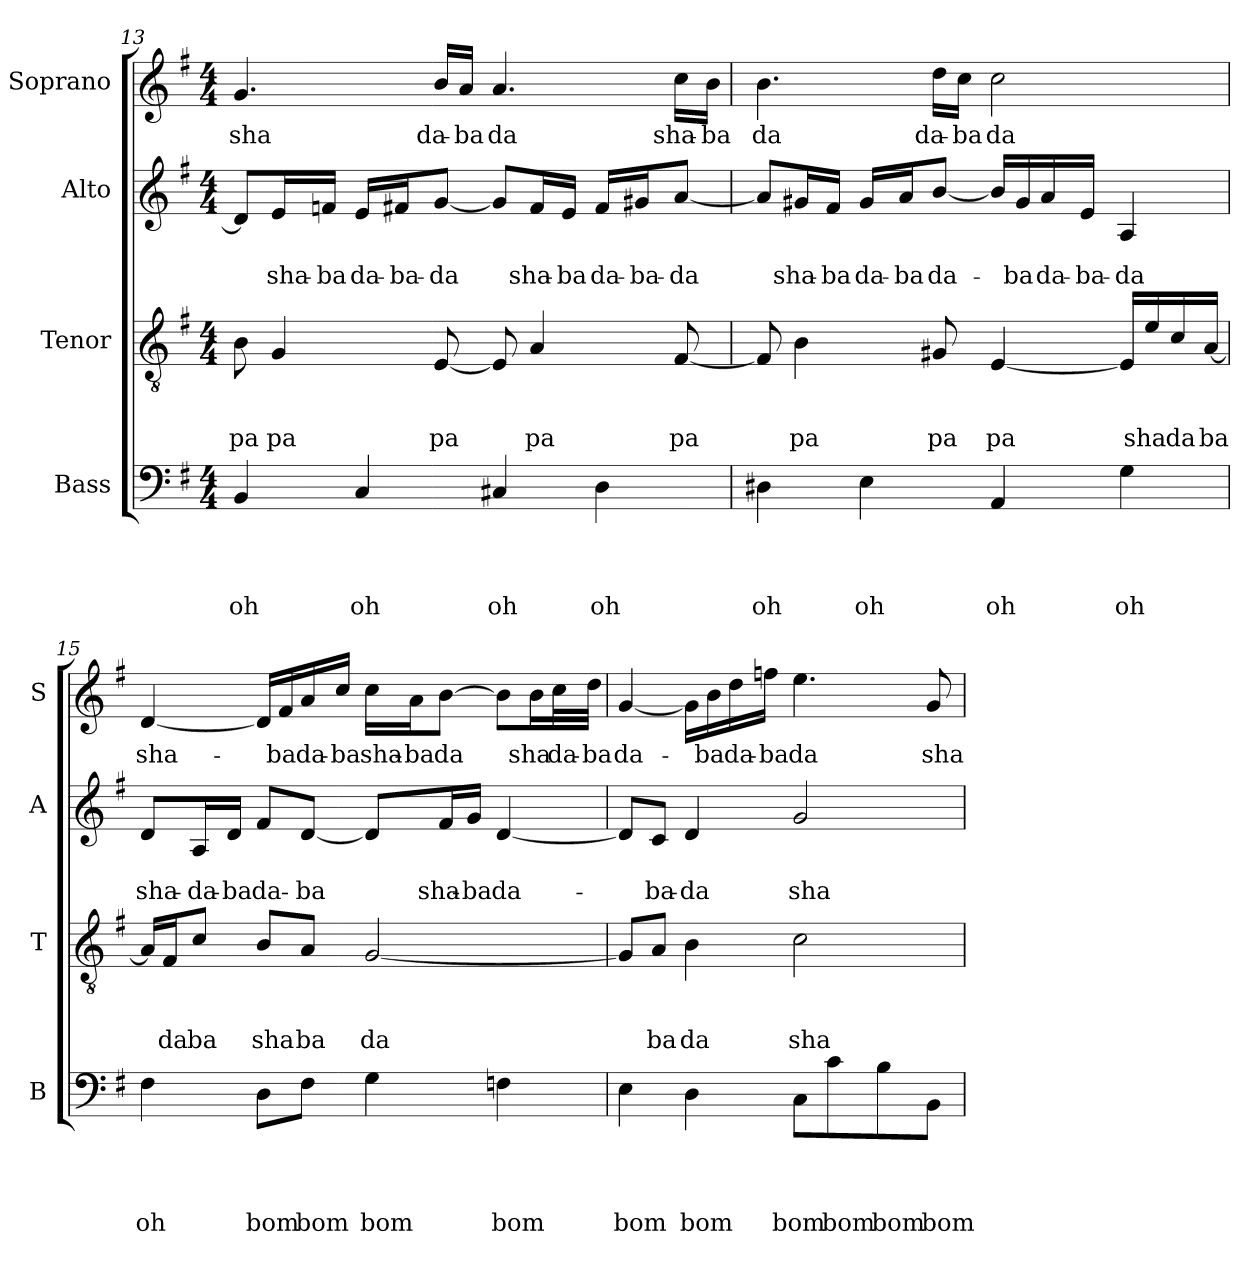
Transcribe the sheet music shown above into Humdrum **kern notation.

**kern	**text	**text	**text	**text	**kern	**text	**text	**text	**kern	**text	**text	**kern	**text
*part4	*part4	*part4	*part4	*part4	*part3	*part3	*part3	*part3	*part2	*part2	*part2	*part1	*part1
*staff4	*staff4	*staff4	*staff4	*staff4	*staff3	*staff3	*staff3	*staff3	*staff2	*staff2	*staff2	*staff1	*staff1
*I"Bass	*	*	*	*	*I"Tenor	*	*	*	*I"Alto	*	*	*I"Soprano	*
*I'B	*	*	*	*	*I'T	*	*	*	*I'A	*	*	*I'S	*
!!LO:PB:g=z
*clefF4	*	*	*	*	*clefGv2	*	*	*	*clefG2	*	*	*clefG2	*
*k[f#]	*	*	*	*	*k[f#]	*	*	*	*k[f#]	*	*	*k[f#]	*
*G:	*	*	*	*	*G:	*	*	*	*G:	*	*	*G:	*
*M4/4	*	*	*	*	*M4/4	*	*	*	*M4/4	*	*	*M4/4	*
=13	=13	=13	=13	=13	=13	=13	=13	=13	=13	=13	=13	=13	=13
!	!	!	!	!LO:LY:b	!	!	!	!LO:LY:b	!	!	!	!	!LO:LY:b
4BB/	.	.	.	oh	8B\	.	.	pa	8d/L]	.	.	4.g/	sha
!	!	!	!	!	!	!	!	!LO:LY:b	!	!	!LO:LY:b	!	!
.	.	.	.	.	4G/	.	.	pa	16e/L	.	sha-	.	.
!	!	!	!	!	!	!	!	!	!	!	!LO:LY:b	!	!
.	.	.	.	.	.	.	.	.	16fn/JJ	.	-ba	.	.
!	!	!	!	!LO:LY:b	!	!	!	!	!	!	!LO:LY:b	!	!
4C/	.	.	.	oh	.	.	.	.	16e/LL	.	da-	.	.
!	!	!	!	!	!	!	!	!	!	!	!LO:LY:b	!	!
.	.	.	.	.	.	.	.	.	16f#X/J	.	-ba-	.	.
!	!	!	!	!	!	!	!	!LO:LY:b	!	!	!LO:LY:b	!	!LO:LY:b
.	.	.	.	.	[8E/	.	.	pa	[8g/J	.	-da	16b/LL	da-
!	!	!	!	!	!	!	!	!	!	!	!	!	!LO:LY:b
.	.	.	.	.	.	.	.	.	.	.	.	16a/JJ	-ba
!	!	!	!	!LO:LY:b	!	!	!	!	!	!	!	!	!LO:LY:b
4C#X/	.	.	.	oh	8E/]	.	.	.	8g/L]	.	.	4.a/	da
!	!	!	!	!	!	!	!	!LO:LY:b	!	!	!LO:LY:b	!	!
.	.	.	.	.	4A/	.	.	pa	16f#/L	.	sha-	.	.
!	!	!	!	!	!	!	!	!	!	!	!LO:LY:b	!	!
.	.	.	.	.	.	.	.	.	16e/JJ	.	-ba	.	.
!	!	!	!	!LO:LY:b	!	!	!	!	!	!	!LO:LY:b	!	!
4D\	.	.	.	oh	.	.	.	.	16f#/LL	.	da-	.	.
!	!	!	!	!	!	!	!	!	!	!	!LO:LY:b	!	!
.	.	.	.	.	.	.	.	.	16g#X/J	.	-ba-	.	.
!	!	!	!	!	!	!	!	!LO:LY:b	!	!	!LO:LY:b	!	!LO:LY:b
.	.	.	.	.	[8F#/	.	.	pa	[8a/J	.	-da	16cc\LL	sha-
!	!	!	!	!	!	!	!	!	!	!	!	!	!LO:LY:b
.	.	.	.	.	.	.	.	.	.	.	.	16b\JJ	-ba
=14	=14	=14	=14	=14	=14	=14	=14	=14	=14	=14	=14	=14	=14
!	!	!	!	!LO:LY:b	!	!	!	!	!	!	!	!	!LO:LY:b
4D#X\	.	.	.	oh	8F#/]	.	.	.	8a/L]	.	.	4.b\	da
!	!	!	!	!	!	!	!	!LO:LY:b	!	!	!LO:LY:b	!	!
.	.	.	.	.	4B\	.	.	pa	16g#X/L	.	sha-	.	.
!	!	!	!	!	!	!	!	!	!	!	!LO:LY:b	!	!
.	.	.	.	.	.	.	.	.	16f#/JJ	.	-ba	.	.
!	!	!	!	!LO:LY:b	!	!	!	!	!	!	!LO:LY:b	!	!
4E\	.	.	.	oh	.	.	.	.	16g#/LL	.	da-	.	.
!	!	!	!	!	!	!	!	!	!	!	!LO:LY:b	!	!
.	.	.	.	.	.	.	.	.	16a/J	.	-ba	.	.
!	!	!	!	!	!	!	!	!LO:LY:b	!	!	!LO:LY:b	!	!LO:LY:b
.	.	.	.	.	8G#X/	.	.	pa	[8b/J	.	da-	16dd\LL	da-
!	!	!	!	!	!	!	!	!	!	!	!	!	!LO:LY:b
.	.	.	.	.	.	.	.	.	.	.	.	16cc\JJ	-ba
!	!	!	!	!LO:LY:b	!	!	!	!LO:LY:b	!	!	!	!	!LO:LY:b
4AA/	.	.	.	oh	[4E/	.	.	pa	16b/LL]	.	.	2cc\	da
!	!	!	!	!	!	!	!	!	!	!	!LO:LY:b	!	!
.	.	.	.	.	.	.	.	.	16g#/	.	-ba	.	.
!	!	!	!	!	!	!	!	!	!	!	!LO:LY:b	!	!
.	.	.	.	.	.	.	.	.	16a/	.	da-	.	.
!	!	!	!	!	!	!	!	!	!	!	!LO:LY:b	!	!
.	.	.	.	.	.	.	.	.	16e/JJ	.	-ba-	.	.
!	!	!	!	!LO:LY:b	!	!	!	!	!	!	!LO:LY:b	!	!
4G\	.	.	.	oh	16E/LL]	.	.	.	4A/	.	-da	.	.
!	!	!	!	!	!	!	!	!LO:LY:b	!	!	!	!	!
.	.	.	.	.	16e/	.	.	sha	.	.	.	.	.
!	!	!	!	!	!	!	!	!LO:LY:b	!	!	!	!	!
.	.	.	.	.	16c/	.	.	da	.	.	.	.	.
!	!	!	!	!	!	!	!	!LO:LY:b	!	!	!	!	!
.	.	.	.	.	[16A/JJ	.	.	ba	.	.	.	.	.
!!LO:LB:g=z
=15	=15	=15	=15	=15	=15	=15	=15	=15	=15	=15	=15	=15	=15
!	!	!	!	!LO:LY:b	!	!	!	!	!	!	!LO:LY:b	!	!LO:LY:b
4F#\	.	.	.	oh	16A/LL]	.	.	.	8d/L	.	sha-	[4d/	sha-
!	!	!	!	!	!	!	!	!LO:LY:b	!	!	!	!	!
.	.	.	.	.	16F#/J	.	.	da	.	.	.	.	.
!	!	!	!	!	!	!	!	!LO:LY:b	!	!	!LO:LY:b	!	!
.	.	.	.	.	8c/J	.	.	ba	16A/L	.	-da-	.	.
!	!	!	!	!	!	!	!	!	!	!	!LO:LY:b	!	!
.	.	.	.	.	.	.	.	.	16d/JJ	.	-ba	.	.
!	!	!	!	!LO:LY:b	!	!	!	!LO:LY:b	!	!	!LO:LY:b	!	!
8D\L	.	.	.	bom	8B/L	.	.	sha	8f#/L	.	da-	16d/LL]	.
!	!	!	!	!	!	!	!	!	!	!	!	!	!LO:LY:b
.	.	.	.	.	.	.	.	.	.	.	.	16f#/	-ba
!	!	!	!	!LO:LY:b	!	!	!	!LO:LY:b	!	!	!LO:LY:b	!	!LO:LY:b
8F#\J	.	.	.	bom	8A/J	.	.	ba	[8d/J	.	-ba	16a/	da-
!	!	!	!	!	!	!	!	!	!	!	!	!	!LO:LY:b
.	.	.	.	.	.	.	.	.	.	.	.	16cc/JJ	-ba
!	!	!	!	!LO:LY:b	!	!	!	!LO:LY:b	!	!	!	!	!LO:LY:b
4G\	.	.	.	bom	[2G/	.	.	da	8d/L]	.	.	16cc\LL	sha-
!	!	!	!	!	!	!	!	!	!	!	!	!	!LO:LY:b
.	.	.	.	.	.	.	.	.	.	.	.	16a\J	-ba
!	!	!	!	!	!	!	!	!	!	!	!LO:LY:b	!	!LO:LY:b
.	.	.	.	.	.	.	.	.	16f#/L	.	sha-	[8b\J	da
!	!	!	!	!	!	!	!	!	!	!	!LO:LY:b	!	!
.	.	.	.	.	.	.	.	.	16g/JJ	.	-ba	.	.
!	!	!	!	!LO:LY:b	!	!	!	!	!	!	!LO:LY:b	!	!
4Fn\	.	.	.	bom	.	.	.	.	[4d/	.	da-	8b\L]	.
!	!	!	!	!	!	!	!	!	!	!	!	!	!LO:LY:b
.	.	.	.	.	.	.	.	.	.	.	.	16b\L	sha
!	!	!	!	!	!	!	!	!	!	!	!	!	!LO:LY:b
.	.	.	.	.	.	.	.	.	.	.	.	32cc\L	da-
!	!	!	!	!	!	!	!	!	!	!	!	!	!LO:LY:b
.	.	.	.	.	.	.	.	.	.	.	.	32dd\JJJ	-ba
=16	=16	=16	=16	=16	=16	=16	=16	=16	=16	=16	=16	=16	=16
!	!	!	!	!LO:LY:b	!	!	!	!	!	!	!	!	!LO:LY:b
4E\	.	.	.	bom	8G/L]	.	.	.	8d/L]	.	.	[4g/	da-
!	!	!	!	!	!	!	!	!LO:LY:b	!	!	!LO:LY:b	!	!
.	.	.	.	.	8A/J	.	.	ba	8c/J	.	-ba-	.	.
!	!	!	!	!LO:LY:b	!	!	!	!LO:LY:b	!	!	!LO:LY:b	!	!
4D\	.	.	.	bom	4B\	.	.	da	4d/	.	-da	16g\LL]	.
!	!	!	!	!	!	!	!	!	!	!	!	!	!LO:LY:b
.	.	.	.	.	.	.	.	.	.	.	.	16b\	-ba
!	!	!	!	!	!	!	!	!	!	!	!	!	!LO:LY:b
.	.	.	.	.	.	.	.	.	.	.	.	16dd\	da-
!	!	!	!	!	!	!	!	!	!	!	!	!	!LO:LY:b
.	.	.	.	.	.	.	.	.	.	.	.	16ffn\JJ	-ba
!	!	!	!	!LO:LY:b	!	!	!	!LO:LY:b	!	!	!LO:LY:b	!	!LO:LY:b
8C\L	.	.	.	bom	2c\	.	.	sha	2g/	.	sha-	4.ee\	da
!	!	!	!	!LO:LY:b	!	!	!	!	!	!	!	!	!
8c\	.	.	.	bom	.	.	.	.	.	.	.	.	.
!	!	!	!	!LO:LY:b	!	!	!	!	!	!	!	!	!
8B\	.	.	.	bom	.	.	.	.	.	.	.	.	.
!	!	!	!	!LO:LY:b	!	!	!	!	!	!	!	!	!LO:LY:b
8BB\J	.	.	.	bom	.	.	.	.	.	.	.	8g/	sha
=	=	=	=	=	=	=	=	=	=	=	=	=	=
*-	*-	*-	*-	*-	*-	*-	*-	*-	*-	*-	*-	*-	*-
